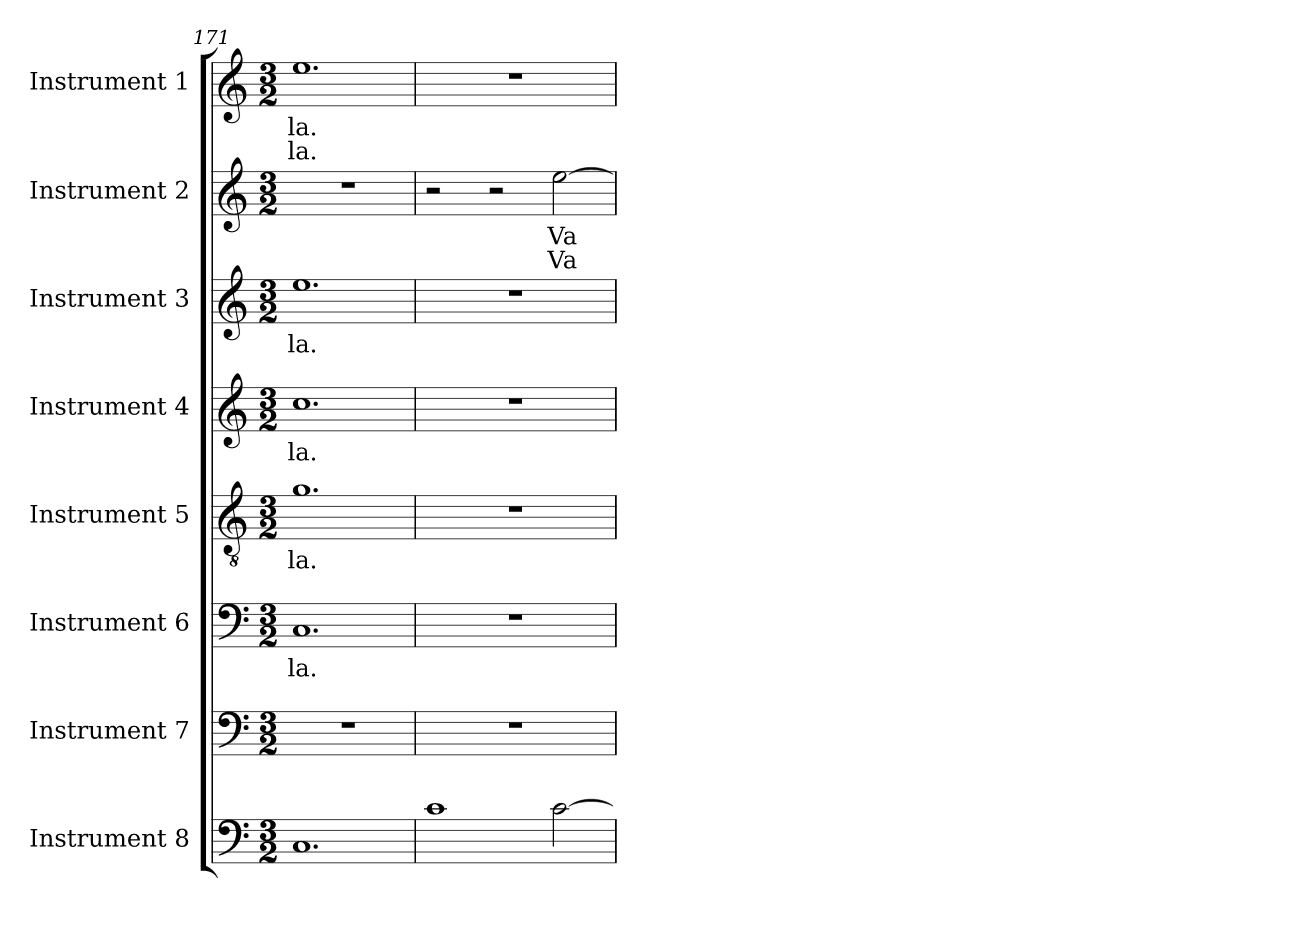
**kern	**kern	**kern	**text	**kern	**text	**kern	**text	**kern	**text	**kern	**text	**text	**kern	**text	**text
*part8	*part7	*part6	*part6	*part5	*part5	*part4	*part4	*part3	*part3	*part2	*part2	*part2	*part1	*part1	*part1
*staff8	*staff7	*staff6	*staff6	*staff5	*staff5	*staff4	*staff4	*staff3	*staff3	*staff2	*staff2	*staff2	*staff1	*staff1	*staff1
*I"Instrument 8	*I"Instrument 7	*I"Instrument 6	*	*I"Instrument 5	*	*I"Instrument 4	*	*I"Instrument 3	*	*I"Instrument 2	*	*	*I"Instrument 1	*	*
*clefF4	*clefF4	*clefF4	*	*clefGv2	*	*clefG2	*	*clefG2	*	*clefG2	*	*	*clefG2	*	*
*k[]	*k[]	*k[]	*	*k[]	*	*k[]	*	*k[]	*	*k[]	*	*	*k[]	*	*
*C:	*C:	*C:	*	*C:	*	*C:	*	*C:	*	*C:	*	*	*C:	*	*
*M3/2	*M3/2	*M3/2	*	*M3/2	*	*M3/2	*	*M3/2	*	*M3/2	*	*	*M3/2	*	*
=171	=171	=171	=171	=171	=171	=171	=171	=171	=171	=171	=171	=171	=171	=171	=171
!	!	!	!LO:LY:b:rj	!	!LO:LY:b:rj	!	!LO:LY:b:rj	!	!LO:LY:b:rj	!	!	!	!	!LO:LY:b:cj	!LO:LY:b:cj
1.C	1.r	1.C	-la.	1.g	-la.	1.cc	-la.	1.ee	-la.	1.r	.	.	1.ee	-la.	la.
=172	=172	=172	=172	=172	=172	=172	=172	=172	=172	=172	=172	=172	=172	=172	=172
1c	1.r	1.r	.	1.r	.	1.r	.	1.r	.	2r	.	.	1.r	.	.
.	.	.	.	.	.	.	.	.	.	2r	.	.	.	.	.
!	!	!	!	!	!	!	!	!	!	!	!LO:LY:b:rj	!LO:LY:b:rj	!	!	!
[>2c\	.	.	.	.	.	.	.	.	.	[>2ee\	Va-	-Va-	.	.	.
=	=	=	=	=	=	=	=	=	=	=	=	=	=	=	=
*-	*-	*-	*-	*-	*-	*-	*-	*-	*-	*-	*-	*-	*-	*-	*-
